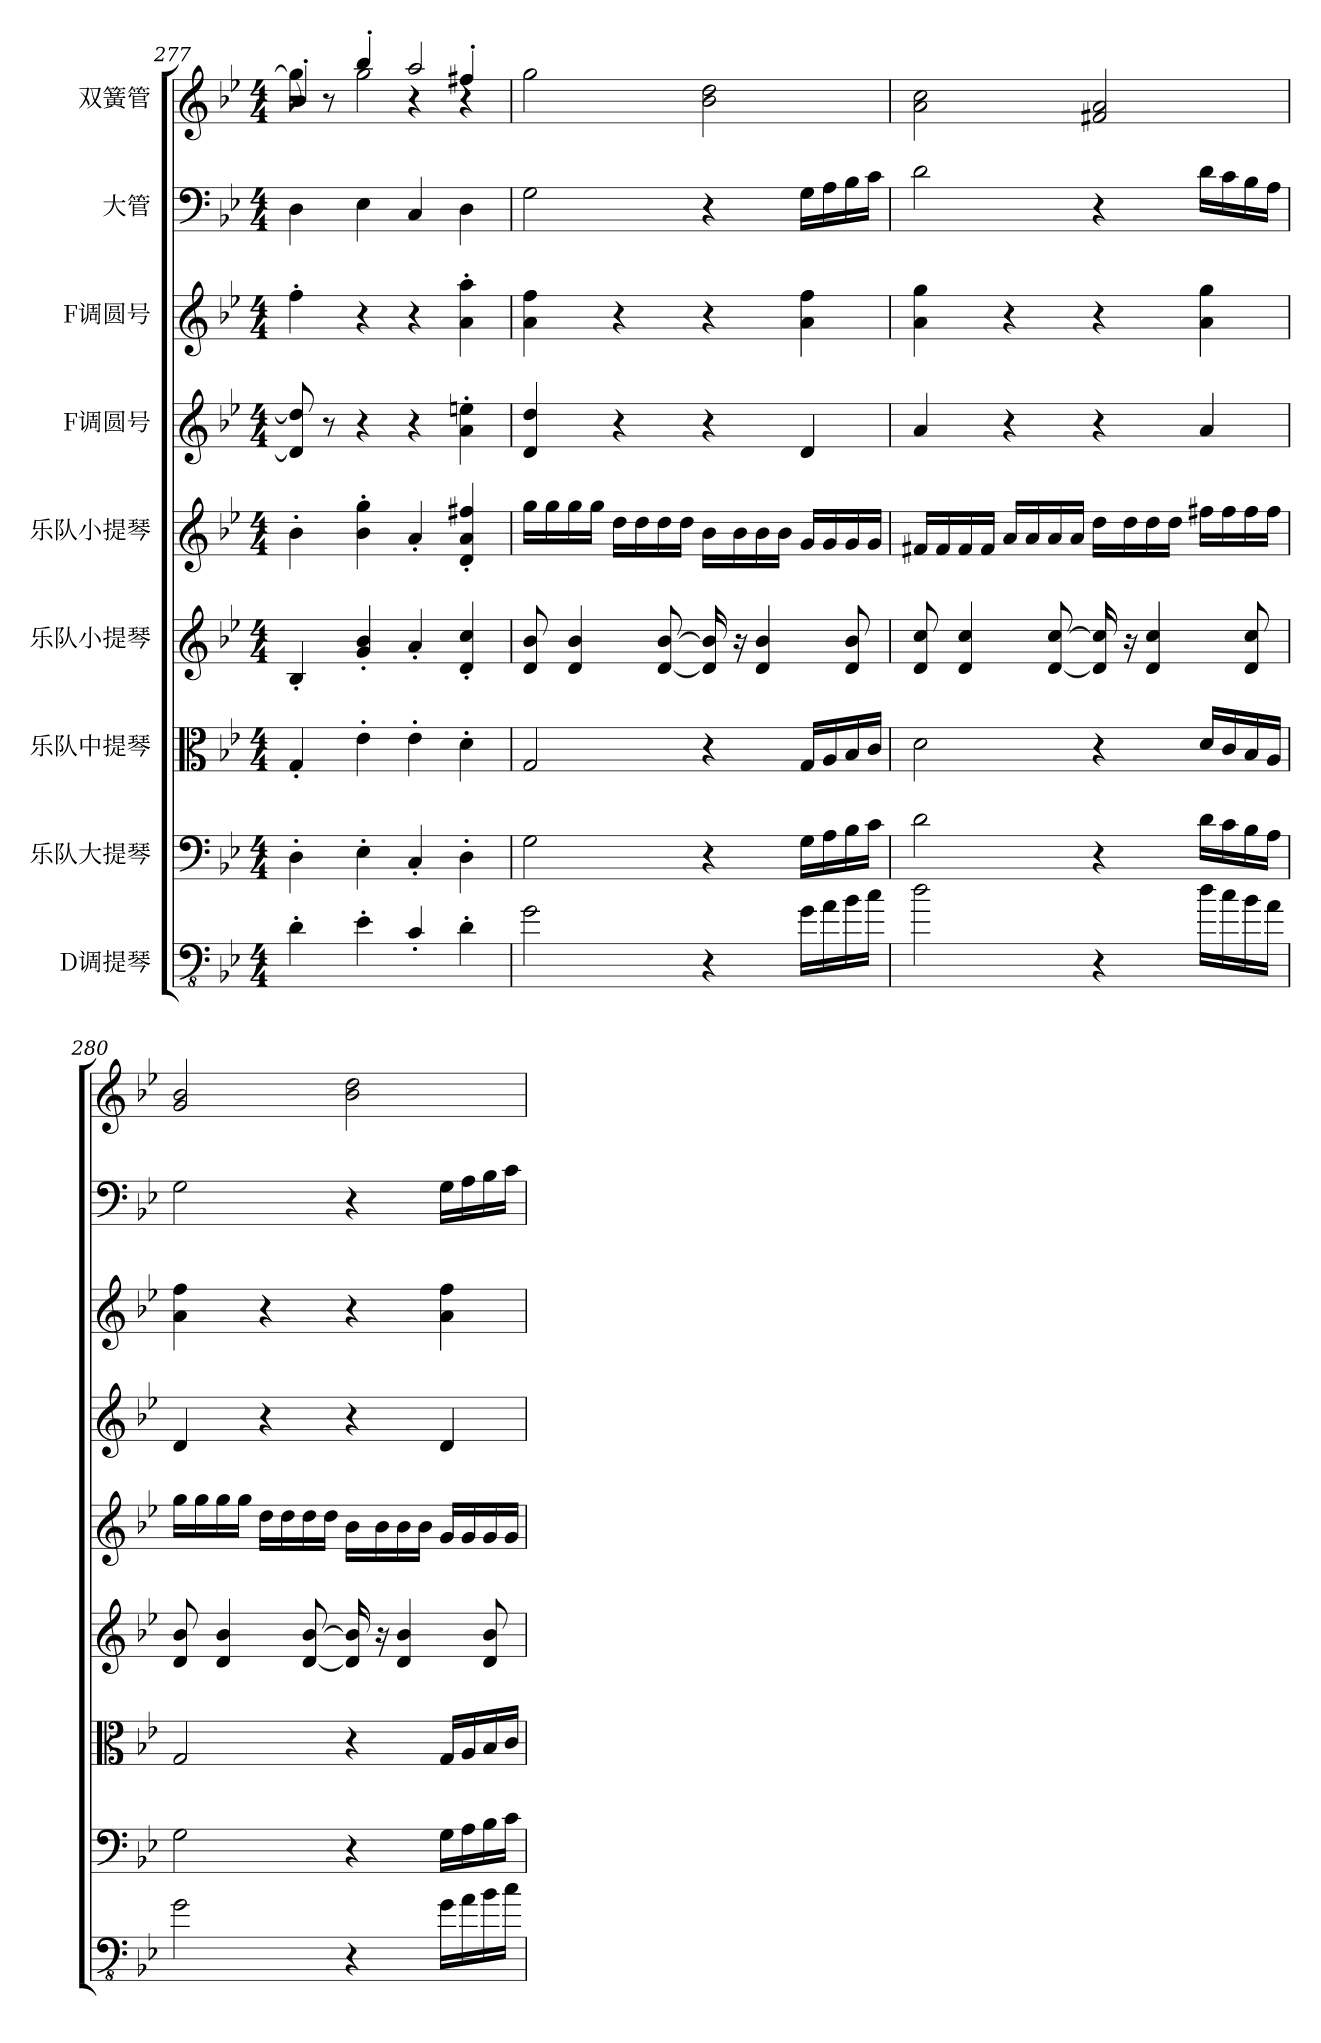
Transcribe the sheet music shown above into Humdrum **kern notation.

**kern	**kern	**kern	**kern	**kern	**kern	**kern	**kern	**kern
*part9	*part8	*part7	*part6	*part5	*part4	*part3	*part2	*part1
*staff9	*staff8	*staff7	*staff6	*staff5	*staff4	*staff3	*staff2	*staff1
*I"D调提琴	*I"乐队大提琴	*I"乐队中提琴	*I"乐队小提琴	*I"乐队小提琴	*I"F调圆号	*I"F调圆号	*I"大管	*I"双簧管
*clefFv4	*clefF4	*clefC3	*clefG2	*clefG2	*clefG2	*clefG2	*clefF4	*clefG2
*ITrd7c12	*	*	*	*	*ITrd4c7	*ITrd4c7	*	*
*k[b-e-]	*k[b-e-]	*k[b-e-]	*k[b-e-]	*k[b-e-]	*k[b-e-a-]	*k[b-e-a-]	*k[b-e-]	*k[b-e-]
*M4/4	*M4/4	*M4/4	*M4/4	*M4/4	*M4/4	*M4/4	*M4/4	*M4/4
*MM146	*MM146	*MM146	*MM146	*MM146	*MM146	*MM146	*MM146	*MM146
=277	=277	=277	=277	=277	=277	=277	=277	=277
*	*	*	*	*	*	*	*	*^
*	*	*	*	*	*	*	*	*	*^
4DD'\	4D'\	4G'/	4B-'/	4b-'\	8G/] 8g/]	4b-'\	4D\	2r	8gg\]	4b-'/
.	.	.	.	.	8r	.	.	.	8r	.
4EE-'\	4E-'\	4e-'\	4g/' 4b-/'	4b-\' 4gg\'	4r	4r	4E-\	.	2gg\	4bb-'/
4CC'/	4C'/	4e-'\	4a'/	4a'/	4r	4r	4C/	2aa/	.	4r
4DD'\	4D'\	4d'\	4d/' 4cc/'	4d/' 4a/' 4ff#X/'	4d\' 4an\'	4d\' 4dd\'	4D\	.	4r	4ff#X'/
*	*	*	*	*	*	*	*	*v	*v	*v
!!LO:PB:g=z
=278	=278	=278	=278	=278	=278	=278	=278	=278
*	*	*	*	*	*	*	*	*MM152
2GG\	2G\	2G/	8d/ 8b-/	16gg\LL	4G/ 4g/	4d\ 4b-\	2G\	2gg\
.	.	.	.	16gg\	.	.	.	.
.	.	.	4d/ 4b-/	16gg\	.	.	.	.
.	.	.	.	16gg\JJ	.	.	.	.
.	.	.	.	16dd\LL	4r	4r	.	.
.	.	.	.	16dd\	.	.	.	.
.	.	.	[8d/ [8b-/	16dd\	.	.	.	.
.	.	.	.	16dd\JJ	.	.	.	.
4r	4r	4r	16d/] 16b-/]	16b-\LL	4r	4r	4r	2b-\ 2dd\
.	.	.	16r	16b-\	.	.	.	.
.	.	.	4d/ 4b-/	16b-\	.	.	.	.
.	.	.	.	16b-\JJ	.	.	.	.
16GG\LL	16G\LL	16G/LL	.	16g/LL	4G/	4d\ 4b-\	16G\LL	.
16AA\	16A\	16A/	.	16g/	.	.	16A\	.
16BB-\	16B-\	16B-/	8d/ 8b-/	16g/	.	.	16B-\	.
16C\JJ	16c\JJ	16c/JJ	.	16g/JJ	.	.	16c\JJ	.
=279	=279	=279	=279	=279	=279	=279	=279	=279
2D\	2d\	2d\	8d/ 8cc/	16f#X/LL	4d/	4d\ 4cc\	2d\	2a\ 2cc\
.	.	.	.	16f#/	.	.	.	.
.	.	.	4d/ 4cc/	16f#/	.	.	.	.
.	.	.	.	16f#/JJ	.	.	.	.
.	.	.	.	16a/LL	4r	4r	.	.
.	.	.	.	16a/	.	.	.	.
.	.	.	[8d/ [8cc/	16a/	.	.	.	.
.	.	.	.	16a/JJ	.	.	.	.
4r	4r	4r	16d/] 16cc/]	16dd\LL	4r	4r	4r	2f#X/ 2a/
.	.	.	16r	16dd\	.	.	.	.
.	.	.	4d/ 4cc/	16dd\	.	.	.	.
.	.	.	.	16dd\JJ	.	.	.	.
16D\LL	16d\LL	16d/LL	.	16ff#X\LL	4d/	4d\ 4cc\	16d\LL	.
16C\	16c\	16c/	.	16ff#\	.	.	16c\	.
16BB-\	16B-\	16B-/	8d/ 8cc/	16ff#\	.	.	16B-\	.
16AA\JJ	16A\JJ	16A/JJ	.	16ff#\JJ	.	.	16A\JJ	.
!!LO:PB:g=z
=280	=280	=280	=280	=280	=280	=280	=280	=280
2GG\	2G\	2G/	8d/ 8b-/	16gg\LL	4G/	4d\ 4b-\	2G\	2g/ 2b-/
.	.	.	.	16gg\	.	.	.	.
.	.	.	4d/ 4b-/	16gg\	.	.	.	.
.	.	.	.	16gg\JJ	.	.	.	.
.	.	.	.	16dd\LL	4r	4r	.	.
.	.	.	.	16dd\	.	.	.	.
.	.	.	[8d/ [8b-/	16dd\	.	.	.	.
.	.	.	.	16dd\JJ	.	.	.	.
4r	4r	4r	16d/] 16b-/]	16b-\LL	4r	4r	4r	2b-\ 2dd\
.	.	.	16r	16b-\	.	.	.	.
.	.	.	4d/ 4b-/	16b-\	.	.	.	.
.	.	.	.	16b-\JJ	.	.	.	.
16GG\LL	16G\LL	16G/LL	.	16g/LL	4G/	4d\ 4b-\	16G\LL	.
16AA\	16A\	16A/	.	16g/	.	.	16A\	.
16BB-\	16B-\	16B-/	8d/ 8b-/	16g/	.	.	16B-\	.
16C\JJ	16c\JJ	16c/JJ	.	16g/JJ	.	.	16c\JJ	.
=	=	=	=	=	=	=	=	=
*-	*-	*-	*-	*-	*-	*-	*-	*-
